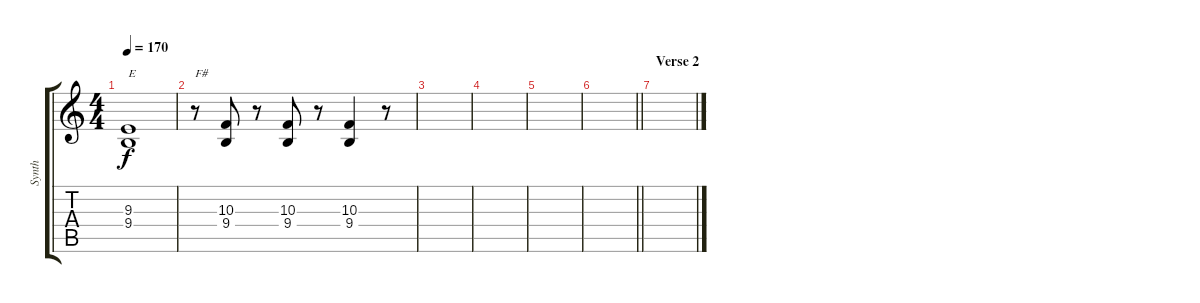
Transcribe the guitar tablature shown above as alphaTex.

\track ("Synth" "Synth") {instrument lead2sawtooth}
\staff {score tabs}
\tuning (E4 B3 G3 D3 A2 E2) {hide}
\ts (4 4)
\tempo 170
\clef g2
\ks c
(9.3 9.4).1{txt "E" dy f} |
r.8{txt "F#"} (10.3 9.4).8 r.8 (10.3 9.4).8 r.8 (10.3 9.4).4 r.8 |
|
|
|
\barLineRight lightlight
|
\section ("" "Verse 2")
